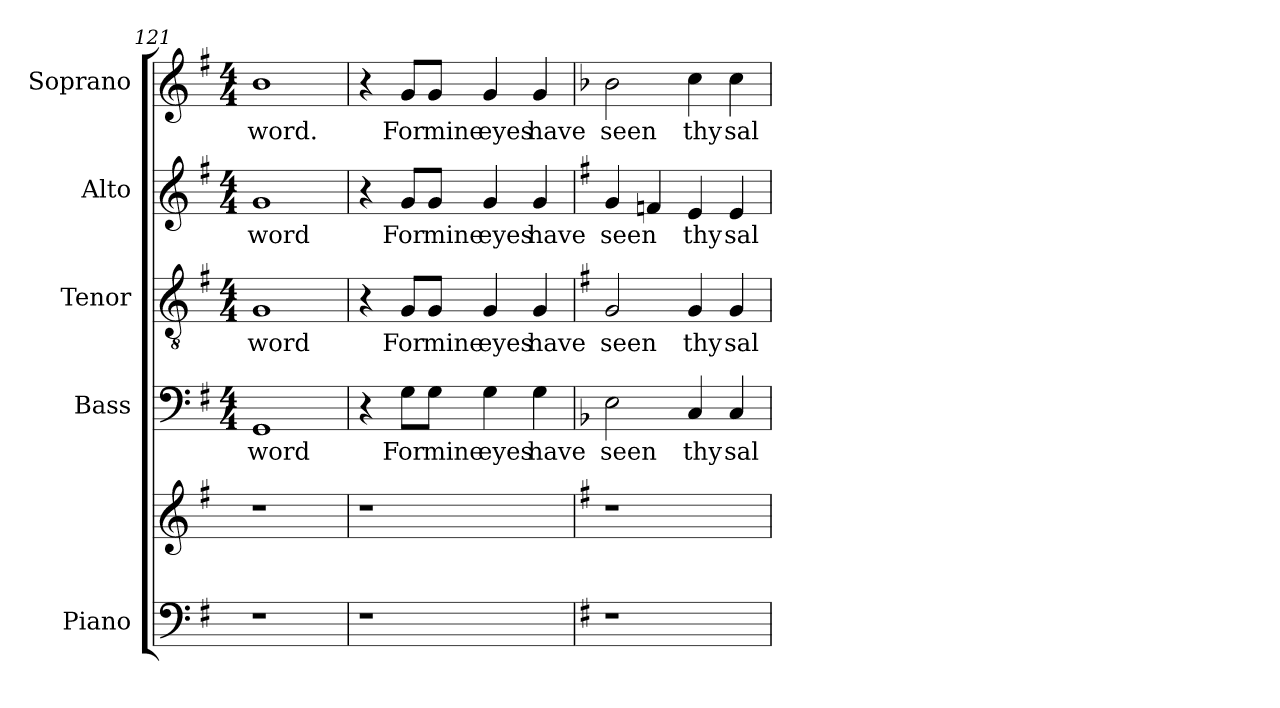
**kern	**kern	**kern	**text	**kern	**text	**kern	**text	**kern	**text
*part5	*part5	*part4	*part4	*part3	*part3	*part2	*part2	*part1	*part1
*staff6	*staff5	*staff4	*staff4	*staff3	*staff3	*staff2	*staff2	*staff1	*staff1
*I"Piano	*	*I"Bass	*	*I"Tenor	*	*I"Alto	*	*I"Soprano	*
*	*	*I'B.	*	*I'T.	*	*I'A.	*	*I'S.	*
*clefF4	*clefG2	*clefF4	*	*clefGv2	*	*clefG2	*	*clefG2	*
*k[f#]	*k[f#]	*k[f#]	*	*k[f#]	*	*k[f#]	*	*k[f#]	*
*G:	*G:	*G:	*	*G:	*	*G:	*	*G:	*
*	*	*M4/4	*	*M4/4	*	*M4/4	*	*M4/4	*
=121	=121	=121	=121	=121	=121	=121	=121	=121	=121
!	!	!	!LO:LY:b:cj	!	!LO:LY:b:cj	!	!LO:LY:b:cj	!	!LO:LY:b:cj
1r	1r	1GG	word	1G	word	1g	word	1b	word.
=122	=122	=122	=122	=122	=122	=122	=122	=122	=122
1r	1r	4r	.	4r	.	4r	.	4r	.
!	!	!	!LO:LY:b:cj	!	!LO:LY:b:cj	!	!LO:LY:b:cj	!	!LO:LY:b:cj
.	.	8G\L	For	8G/L	For	8g/L	For	8g/L	For
!	!	!	!LO:LY:b:cj	!	!LO:LY:b:cj	!	!LO:LY:b:cj	!	!LO:LY:b:cj
.	.	8G\J	mine	8G/J	mine	8g/J	mine	8g/J	mine
!	!	!	!LO:LY:b:cj	!	!LO:LY:b:cj	!	!LO:LY:b:cj	!	!LO:LY:b:cj
.	.	4G\	eyes	4G/	eyes	4g/	eyes	4g/	eyes
!	!	!	!LO:LY:b:cj	!	!LO:LY:b:cj	!	!LO:LY:b:cj	!	!LO:LY:b:cj
.	.	4G\	have	4G/	have	4g/	have	4g/	have
=123	=123	=123	=123	=123	=123	=123	=123	=123	=123
*	*	*k[b-]	*	*	*	*	*	*k[b-]	*
*	*	*F:	*	*	*	*	*	*F:	*
!	!	!	!LO:LY:b:cj	!	!LO:LY:b:cj	!	!LO:LY:b:cj	!	!LO:LY:b:cj
1r	1r	2E\	seen	2G/	seen	4g/	seen	2b-\	seen
.	.	.	.	.	.	4fn/	.	.	.
!	!	!	!LO:LY:b:cj	!	!LO:LY:b:cj	!	!LO:LY:b:cj	!	!LO:LY:b:cj
.	.	4C/	thy	4G/	thy	4e/	thy	4cc\	thy
!	!	!	!LO:LY:b:cj	!	!LO:LY:b:cj	!	!LO:LY:b:cj	!	!LO:LY:b:cj
.	.	4C/	sal-	4G/	sal-	4e/	sal-	4cc\	sal-
=	=	=	=	=	=	=	=	=	=
*-	*-	*-	*-	*-	*-	*-	*-	*-	*-
